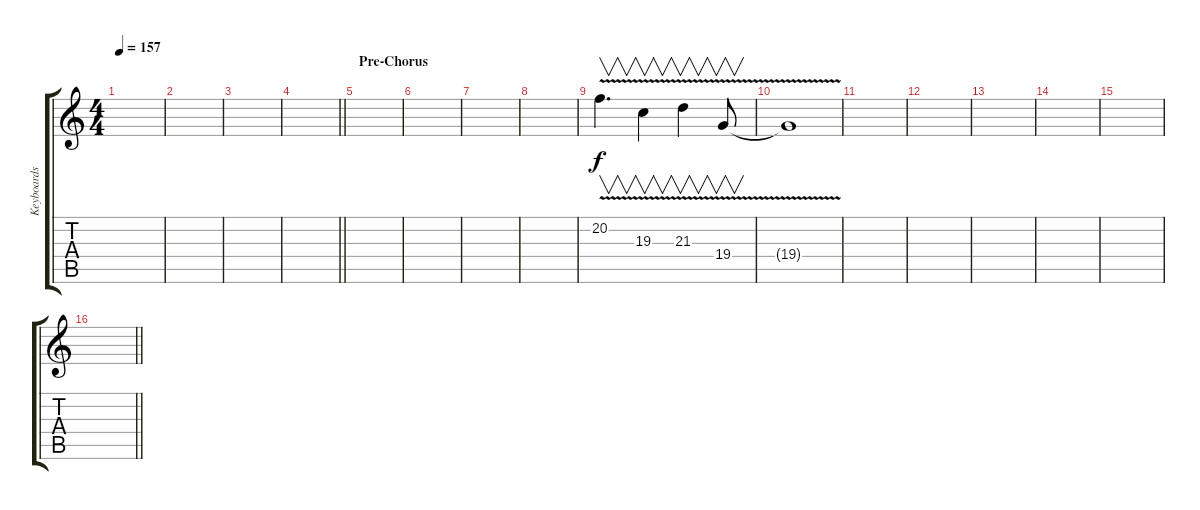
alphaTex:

\track ("Keyboards I" "Keyboards ") {instrument pad1newage}
\staff {score tabs}
\tuning (D4 A3 F3 C3 G2 D2) {hide}
\ts (4 4)
\tempo 157
\clef g2
\ks c
|
|
|
\barLineRight lightlight
|
\section ("" "Pre-Chorus")
|
|
|
|
20.2{v}.4{v d volume 11} 19.3{v}.4{v} 21.3{v}.4{v} 19.4{v}.8{v} |
19.4{t}.1 |
|
|
|
|
|
\barLineRight lightlight
